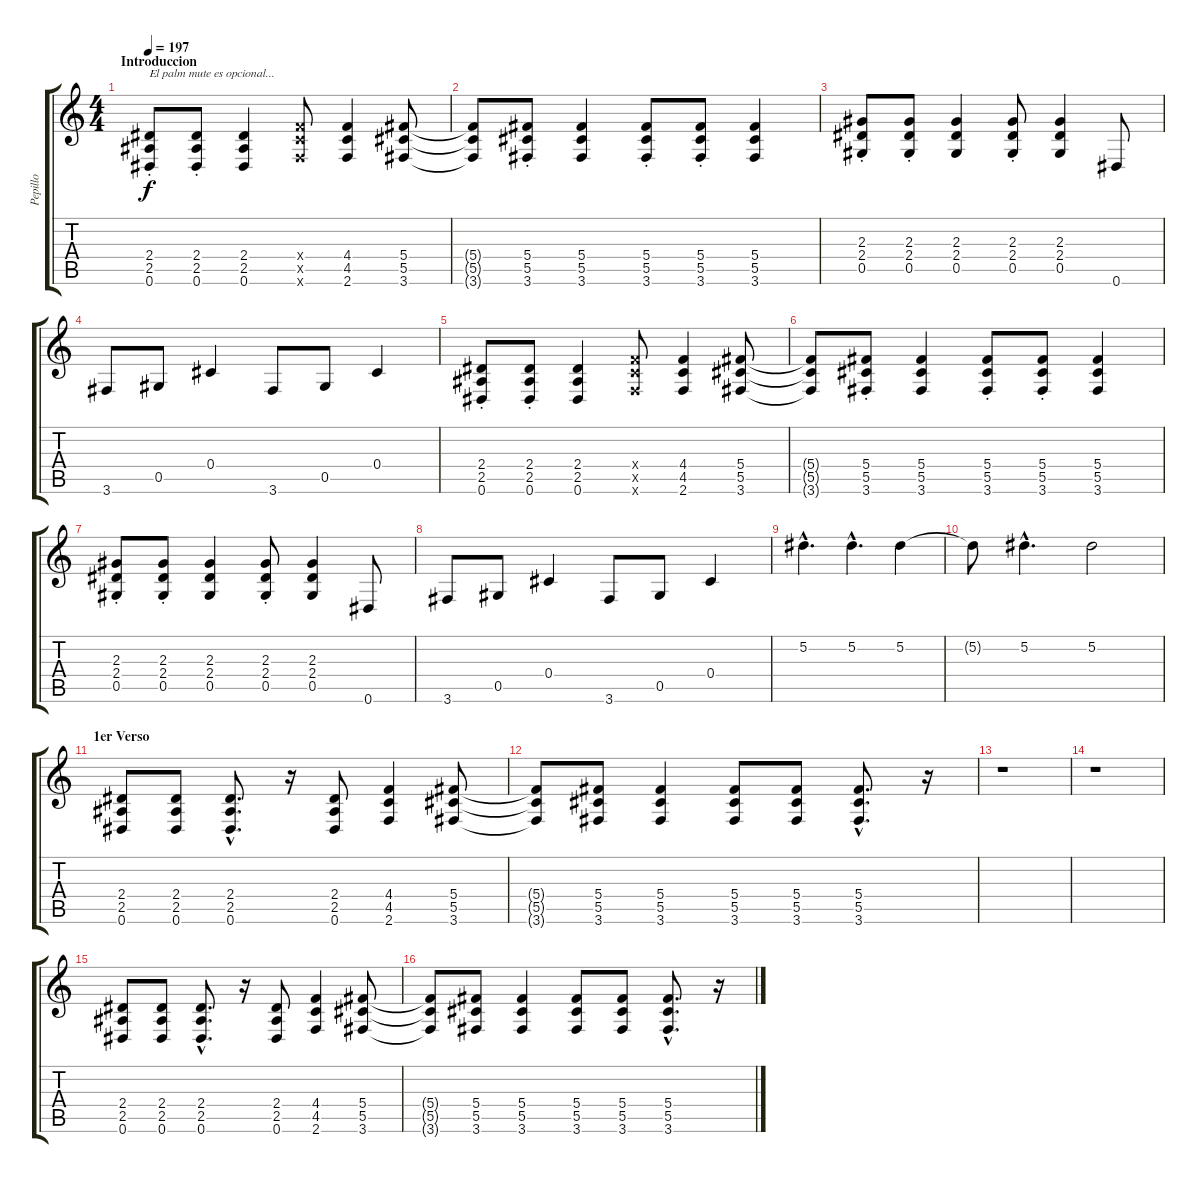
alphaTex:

\track ("Pepillo" "Pepillo") {instrument distortionguitar}
\staff {score tabs}
\tuning (Eb4 Bb3 Gb3 Db3 Ab2 Eb2) {hide}
\ts (4 4)
\section ("" "Introduccion")
\tempo 197
\clef g2
\ks c
(2.4{st} 2.5{st} 0.6{st}).8{txt "El palm mute es opcional..." dy f} (2.4{st} 2.5{st} 0.6{st}).8 (2.4 2.5 0.6).4 (4.4{x} 4.5{x} 2.6{x}).8 (4.4 4.5 2.6).4 (5.4 5.5 3.6).8 |
(5.4{t} 5.5{t} 3.6{t}).8 (5.4{st} 5.5{st} 3.6{st}).8 (5.4 5.5 3.6).4 (5.4{st} 5.5{st} 3.6{st}).8 (5.4{st} 5.5{st} 3.6{st}).8 (5.4 5.5 3.6).4 |
(2.3{st} 2.4{st} 0.5{st}).8 (2.3{st} 2.4{st} 0.5{st}).8 (2.3 2.4 0.5).4 (2.3{st} 2.4{st} 0.5{st}).8 (2.3 2.4 0.5).4 0.6.8 |
3.6.8 0.5.8 0.4.4 3.6.8 0.5.8 0.4.4 |
(2.4{st} 2.5{st} 0.6{st}).8 (2.4{st} 2.5{st} 0.6{st}).8 (2.4 2.5 0.6).4 (4.4{x} 4.5{x} 2.6{x}).8 (4.4 4.5 2.6).4 (5.4 5.5 3.6).8 |
(5.4{t} 5.5{t} 3.6{t}).8 (5.4{st} 5.5{st} 3.6{st}).8 (5.4 5.5 3.6).4 (5.4{st} 5.5{st} 3.6{st}).8 (5.4{st} 5.5{st} 3.6{st}).8 (5.4 5.5 3.6).4 |
(2.3{st} 2.4{st} 0.5{st}).8 (2.3{st} 2.4{st} 0.5{st}).8 (2.3 2.4 0.5).4 (2.3{st} 2.4{st} 0.5{st}).8 (2.3 2.4 0.5).4 0.6.8 |
3.6.8 0.5.8 0.4.4 3.6.8 0.5.8 0.4.4 |
5.2{hac}.4{d volume 8} 5.2{hac}.4{d} 5.2.4 |
5.2{t}.8 5.2{hac}.4{d} 5.2.2 |
\section ("" "1er Verso")
(2.4 2.5 0.6).8{volume 13} (2.4 2.5 0.6).8 (2.4{hac} 2.5{hac} 0.6{hac}).8{d} r.16 (2.4 2.5 0.6).8 (4.4 4.5 2.6).4 (5.4 5.5 3.6).8 |
(5.4{t} 5.5{t} 3.6{t}).8 (5.4 5.5 3.6).8 (5.4 5.5 3.6).4 (5.4 5.5 3.6).8 (5.4 5.5 3.6).8 (5.4{hac} 5.5{hac} 3.6{hac}).8{d} r.16 |
r.1 |
r.1 |
(2.4 2.5 0.6).8 (2.4 2.5 0.6).8 (2.4{hac} 2.5{hac} 0.6{hac}).8{d} r.16 (2.4 2.5 0.6).8 (4.4 4.5 2.6).4 (5.4 5.5 3.6).8 |
(5.4{t} 5.5{t} 3.6{t}).8 (5.4 5.5 3.6).8 (5.4 5.5 3.6).4 (5.4 5.5 3.6).8 (5.4 5.5 3.6).8 (5.4{hac} 5.5{hac} 3.6{hac}).8{d} r.16
